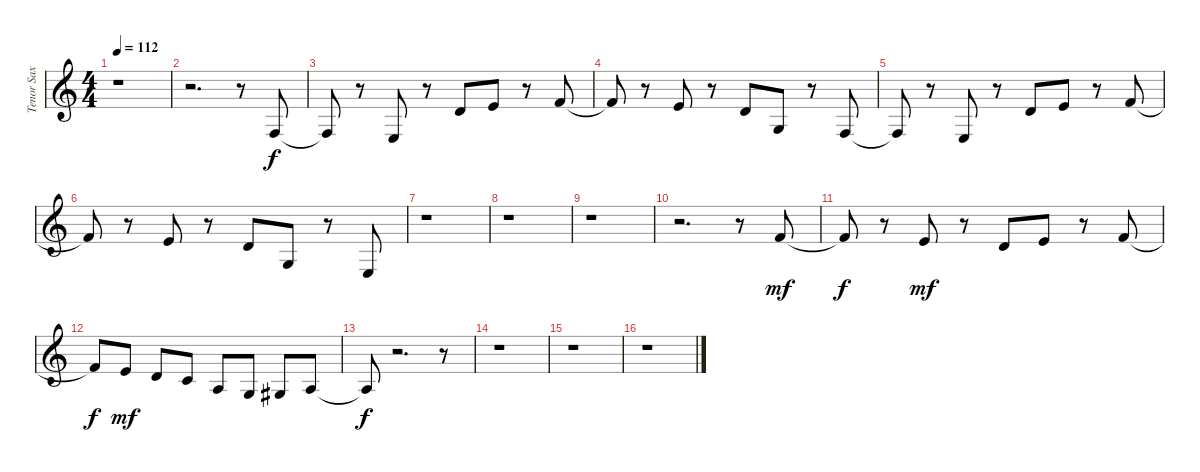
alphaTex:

\track ("Tenor Sax" "Tenor Sax") {instrument tenorsax}
\staff {score}
\tuning (E4 B3 G3 D3 A2 E2) {hide}
\ts (4 4)
\tempo 112
\clef g2
\ks c
r.1{dy f} |
r.2{d} r.8 3.4.8 |
3.4{t}.8 r.8 2.4.8 r.8 3.2.8 0.1.8 r.8 1.1.8 |
1.1{t}.8 r.8 0.1.8 r.8 3.2.8 0.3.8 r.8 3.4.8 |
3.4{t}.8 r.8 2.4.8 r.8 3.2.8 0.1.8 r.8 1.1.8 |
1.1{t}.8 r.8 0.1.8 r.8 3.2.8 0.3.8 r.8 2.4.8 |
r.1 |
r.1 |
r.1 |
r.2{d} r.8 1.1.8{dy mf} |
1.1{t}.8{dy f} r.8 0.1.8{dy mf} r.8 3.2.8 0.1.8 r.8 1.1.8 |
1.1{t}.8{dy f} 0.1.8{dy mf} 3.2.8 1.2.8 2.3.8 0.3.8 1.3.8 2.3.8 |
2.3{t}.8{dy f} r.2{d} r.8 |
r.1 |
r.1 |
r.1
